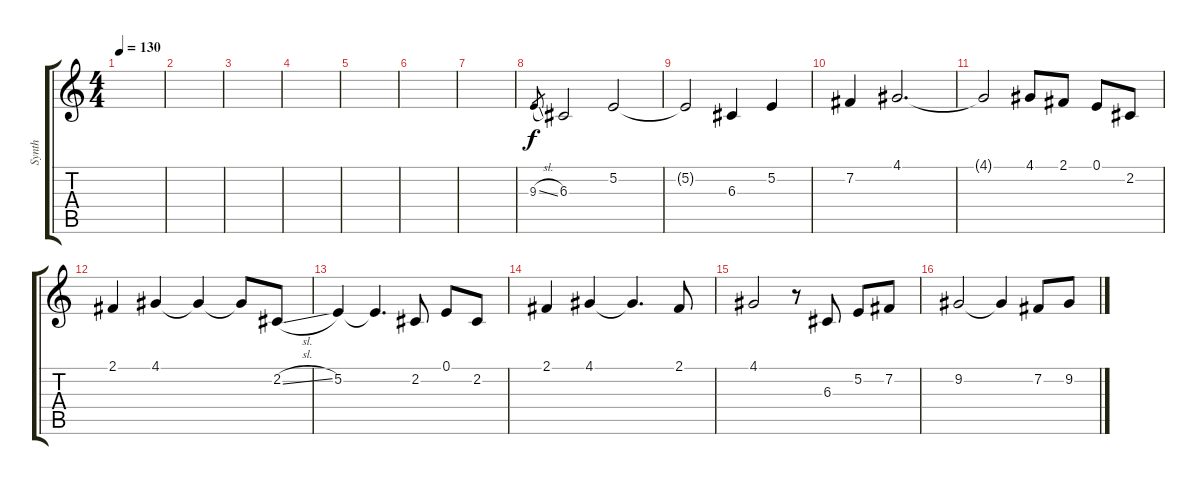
\track ("Synth" "Synth") {instrument lead2sawtooth}
\staff {score tabs}
\tuning (E4 B3 G3 D3 A2 E2) {hide}
\ts (4 4)
\tempo 130
\clef g2
\ks c
|
|
|
|
|
|
|
9.3{sl}.8{gr} 6.3.2 5.2.2 |
5.2{t}.2 6.3.4 5.2.4 |
7.2.4 4.1.2{d} |
4.1{t}.2 4.1.8 2.1.8 0.1.8 2.2.8 |
2.1.4 4.1.4 4.1{t}.4 4.1{t}.8 2.2{sl}.8 |
5.2.4 5.2{t}.4{d} 2.2.8 0.1.8 2.2.8 |
2.1.4 4.1.4 4.1{t}.4{d} 2.1.8 |
4.1.2 r.8 6.3.8 5.2.8 7.2.8 |
9.2.2 9.2{t}.4 7.2.8 9.2.8
